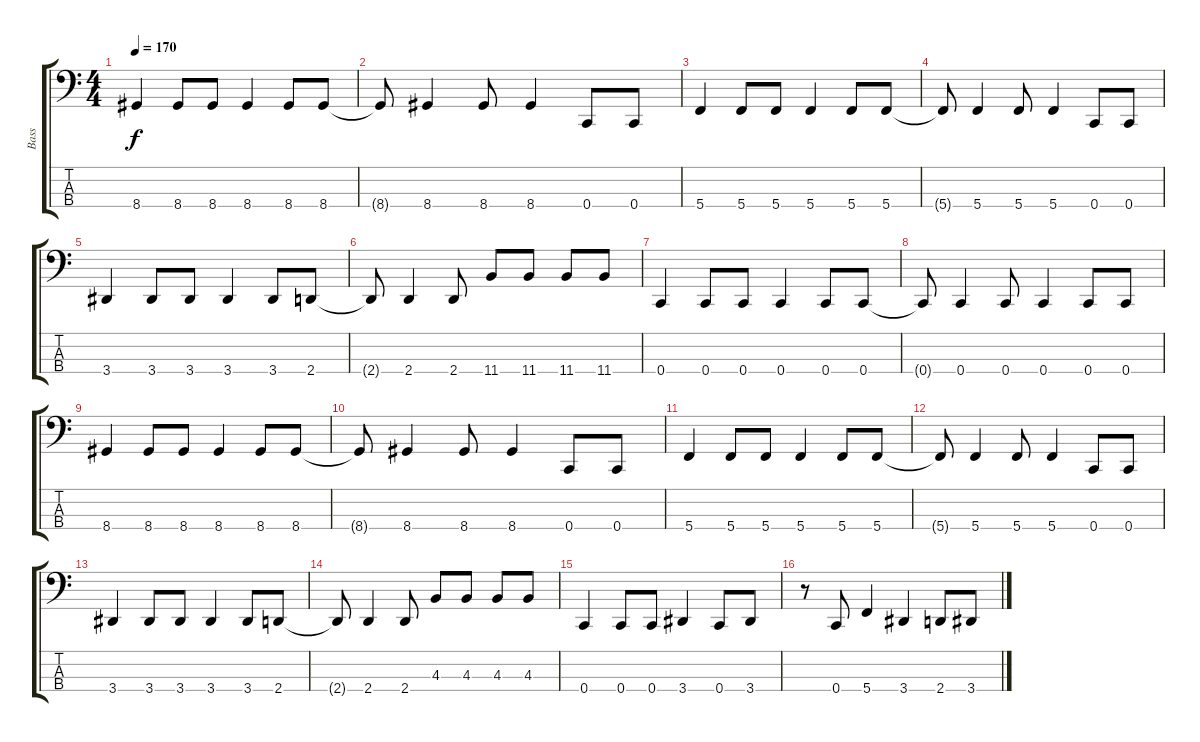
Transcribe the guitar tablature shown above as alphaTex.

\track ("Bass" "Bass") {instrument electricbassfinger}
\staff {score tabs}
\tuning (F2 C2 G1 C1) {hide}
\ts (4 4)
\tempo 170
\clef f4
\ks c
8.4.4{dy f} 8.4.8 8.4.8 8.4.4 8.4.8 8.4.8 |
8.4{t}.8 8.4.4 8.4.8 8.4.4 0.4.8 0.4.8 |
5.4.4 5.4.8 5.4.8 5.4.4 5.4.8 5.4.8 |
5.4{t}.8 5.4.4 5.4.8 5.4.4 0.4.8 0.4.8 |
3.4.4 3.4.8 3.4.8 3.4.4 3.4.8 2.4.8 |
2.4{t}.8 2.4.4 2.4.8 11.4.8 11.4.8 11.4.8 11.4.8 |
0.4.4 0.4.8 0.4.8 0.4.4 0.4.8 0.4.8 |
0.4{t}.8 0.4.4 0.4.8 0.4.4 0.4.8 0.4.8 |
8.4.4 8.4.8 8.4.8 8.4.4 8.4.8 8.4.8 |
8.4{t}.8 8.4.4 8.4.8 8.4.4 0.4.8 0.4.8 |
5.4.4 5.4.8 5.4.8 5.4.4 5.4.8 5.4.8 |
5.4{t}.8 5.4.4 5.4.8 5.4.4 0.4.8 0.4.8 |
3.4.4 3.4.8 3.4.8 3.4.4 3.4.8 2.4.8 |
2.4{t}.8 2.4.4 2.4.8 4.3.8 4.3.8 4.3.8 4.3.8 |
0.4.4 0.4.8 0.4.8 3.4.4 0.4.8 3.4.8 |
r.8 0.4.8 5.4.4 3.4.4 2.4.8 3.4.8
